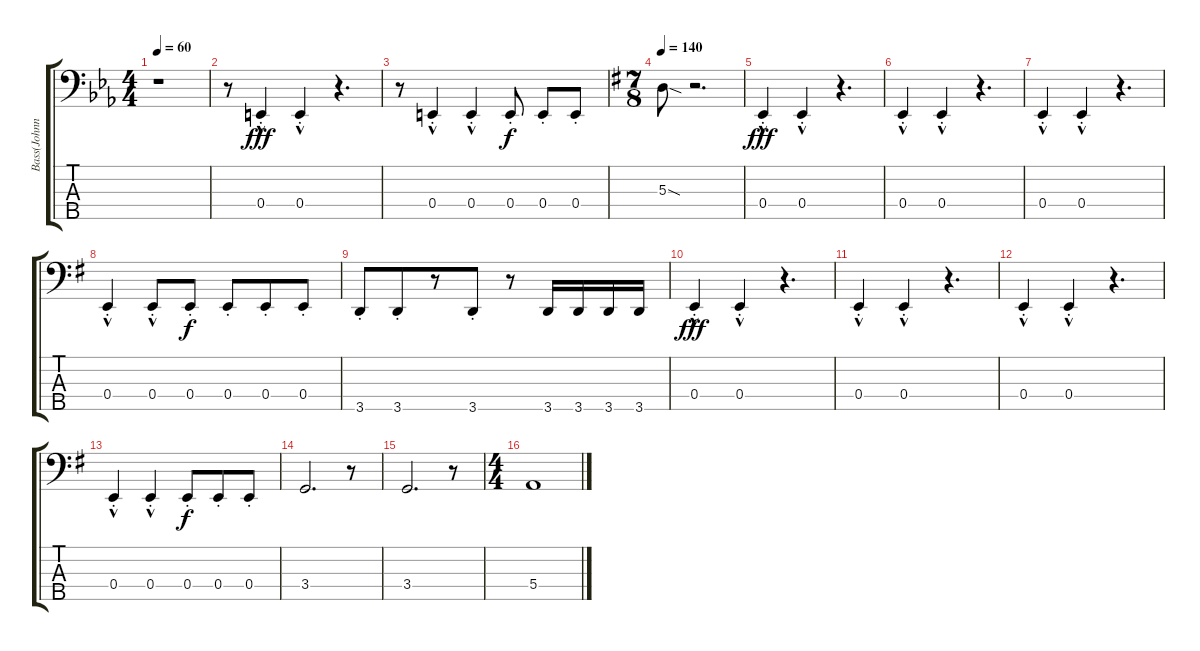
\track ("Bass(Johnny Lee)" "Bass(Johnn") {instrument electricbasspick}
\staff {score tabs}
\tuning (G2 D2 A1 E1 B0) {hide}
\ts (4 4)
\tempo 60
\clef f4
\ks eb
r.1{dy f} |
r.8 0.4{hac st}.4{dy fff} 0.4{hac st}.4 r.4{d} |
r.8 0.4{hac st}.4 0.4{hac st}.4 0.4{st}.8{dy f} 0.4{st}.8 0.4{st}.8 |
\ts (7 8)
\tempo 140
\ks g
5.3{sod}.8 r.2{d} |
0.4{hac st}.4{dy fff} 0.4{hac st}.4 r.4{d} |
0.4{hac st}.4 0.4{hac st}.4 r.4{d} |
0.4{hac st}.4 0.4{hac st}.4 r.4{d} |
0.4{hac st}.4 0.4{hac st}.8 0.4{st}.8{dy f} 0.4{st}.8 0.4{st}.8 0.4{st}.8 |
3.5{st}.8 3.5{st}.8 r.8 3.5{st}.8 r.8 3.5.16 3.5.16 3.5.16 3.5.16 |
0.4{hac st}.4{dy fff} 0.4{hac st}.4 r.4{d} |
0.4{hac st}.4 0.4{hac st}.4 r.4{d} |
0.4{hac st}.4 0.4{hac st}.4 r.4{d} |
0.4{hac st}.4 0.4{hac st}.4 0.4{st}.8{dy f} 0.4{st}.8 0.4{st}.8 |
3.4.2{d} r.8 |
3.4.2{d} r.8 |
\ts (4 4)
5.4.1
